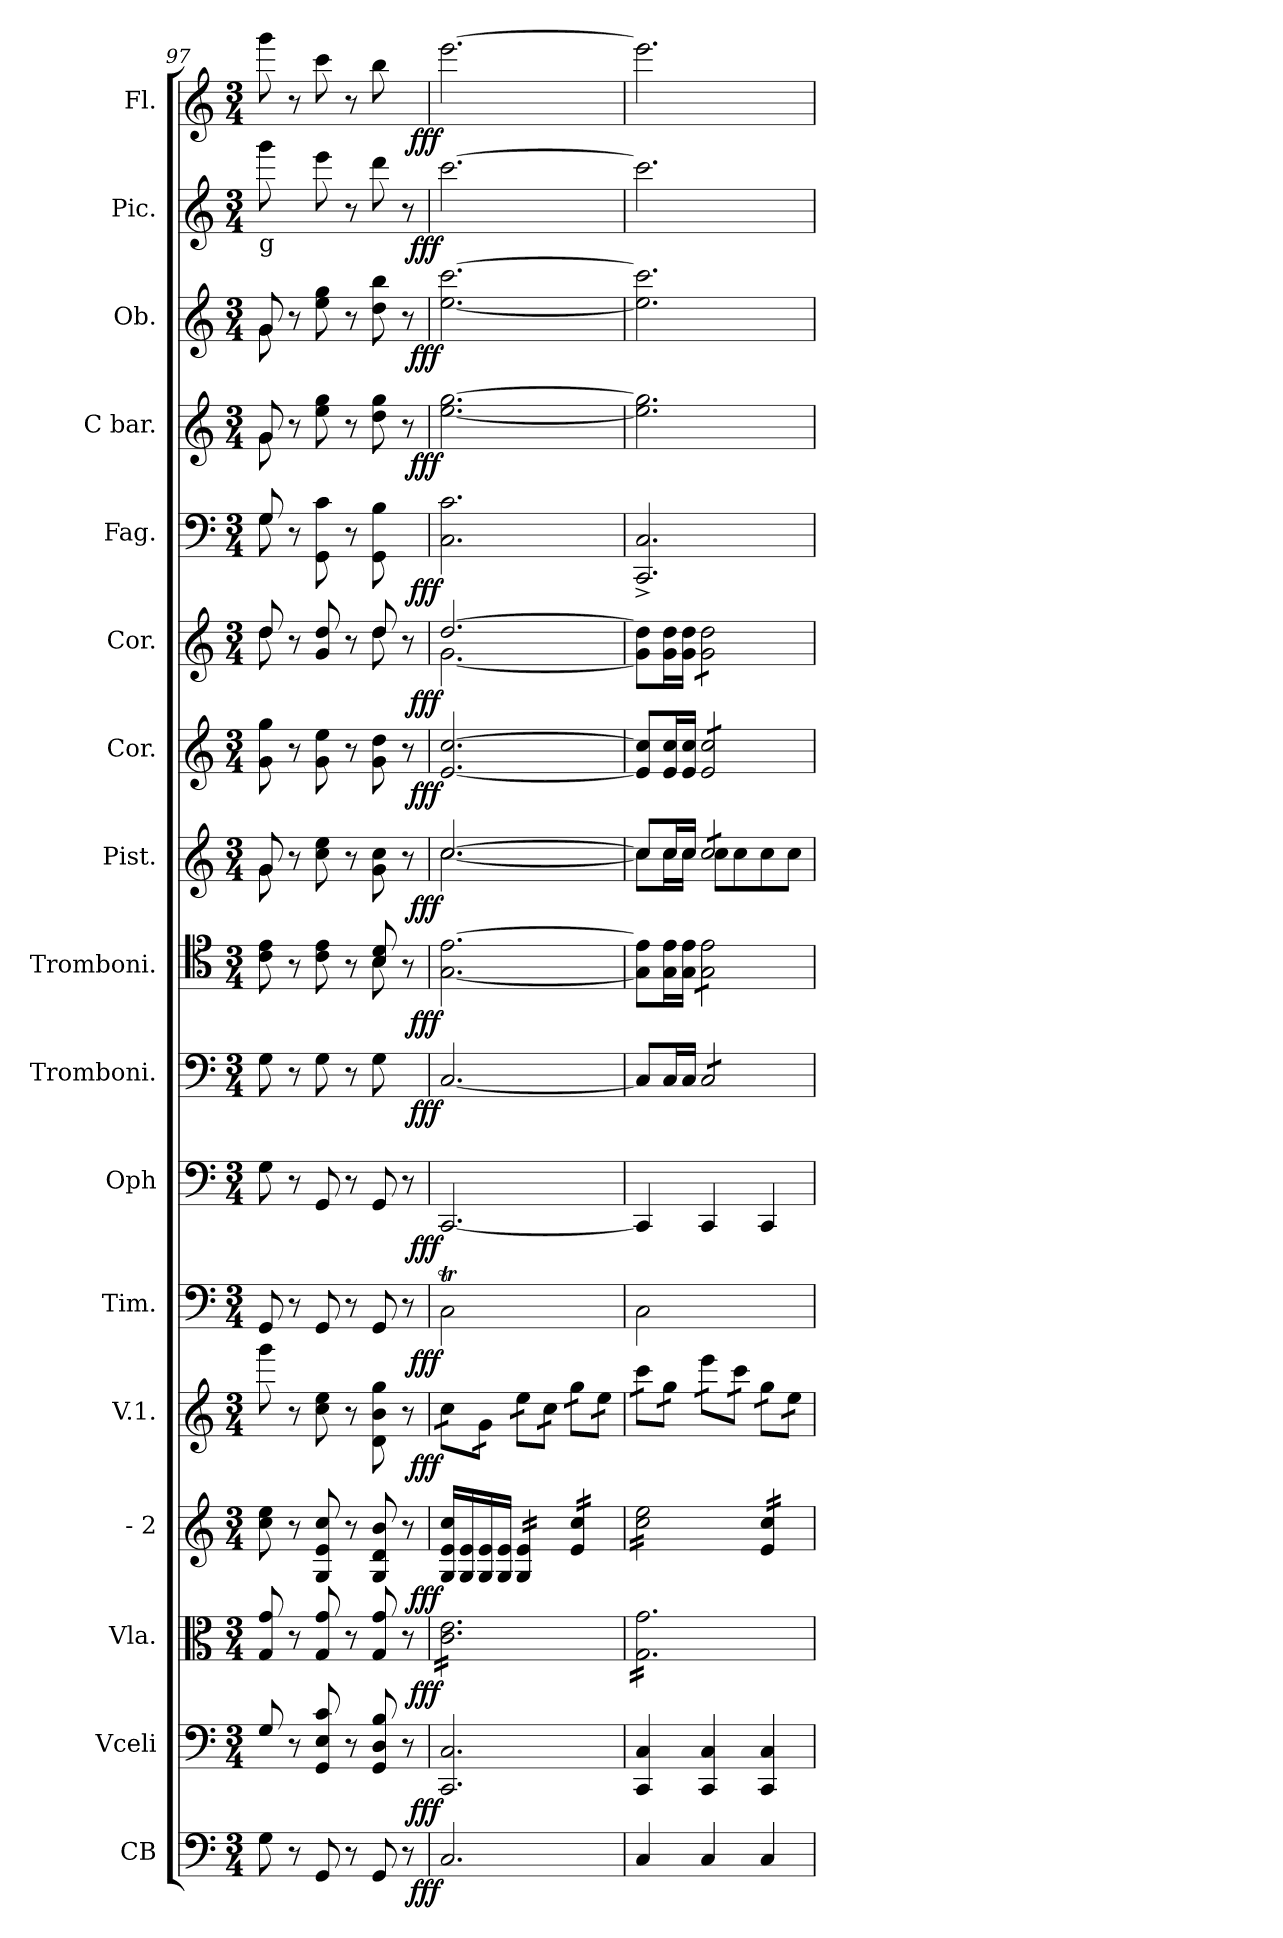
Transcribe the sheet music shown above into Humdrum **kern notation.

**kern	**dynam	**kern	**dynam	**kern	**dynam	**kern	**dynam	**kern	**dynam	**kern	**dynam	**kern	**dynam	**kern	**dynam	**kern	**dynam	**kern	**dynam	**kern	**dynam	**kern	**dynam	**kern	**dynam	**kern	**dynam	**kern	**dynam	**kern	**dynam	**kern	**dynam
*part17	*part17	*part16	*part16	*part15	*part15	*part14	*part14	*part13	*part13	*part12	*part12	*part11	*part11	*part10	*part10	*part9	*part9	*part8	*part8	*part7	*part7	*part6	*part6	*part5	*part5	*part4	*part4	*part3	*part3	*part2	*part2	*part1	*part1
*staff17	*staff17	*staff16	*staff16	*staff15	*staff15	*staff14	*staff14	*staff13	*staff13	*staff12	*staff12	*staff11	*staff11	*staff10	*staff10	*staff9	*staff9	*staff8	*staff8	*staff7	*staff7	*staff6	*staff6	*staff5	*staff5	*staff4	*staff4	*staff3	*staff3	*staff2	*staff2	*staff1	*staff1
*I"CB	*	*I"Vceli	*	*I"Vla.	*	*I"- 2	*	*I"V.1.	*	*I"Tim.	*	*I"Oph	*	*I"Tromboni.	*	*I"Tromboni.	*	*I"Pist.	*	*I"Cor.	*	*I"Cor.	*	*I"Fag.	*	*I"C bar.	*	*I"Ob.	*	*I"Pic.	*	*I"Fl.	*
*I'Cb	*	*	*	*I'Vla	*	*	*	*I'V	*	*I'Tim	*	*	*	*I'Trb	*	*I'Trb	*	*	*	*	*	*	*	*	*	*I'Bar	*	*I'Ob	*	*	*	*I'Fl	*
*clefF4	*	*clefF4	*	*clefC3	*	*clefG2	*	*clefG2	*	*clefF4	*	*clefF4	*	*clefF4	*	*clefC4	*	*clefG2	*	*clefG2	*	*clefG2	*	*clefF4	*	*clefG2	*	*clefG2	*	*clefG2	*	*clefG2	*
*	*	*	*	*	*	*	*	*	*	*	*	*	*	*	*	*	*	*	*	*	*	*ITrd4c7	*	*	*	*	*	*	*	*	*	*	*
*k[]	*	*k[]	*	*k[]	*	*k[]	*	*k[]	*	*k[]	*	*k[]	*	*k[]	*	*k[]	*	*k[]	*	*k[]	*	*k[b-]	*	*k[]	*	*k[]	*	*k[]	*	*k[]	*	*k[]	*
*M3/4	*	*M3/4	*	*M3/4	*	*M3/4	*	*M3/4	*	*M3/4	*	*M3/4	*	*M3/4	*	*M3/4	*	*M3/4	*	*M3/4	*	*M3/4	*	*M3/4	*	*M3/4	*	*M3/4	*	*M3/4	*	*M3/4	*
=97	=97	=97	=97	=97	=97	=97	=97	=97	=97	=97	=97	=97	=97	=97	=97	=97	=97	=97	=97	=97	=97	=97	=97	=97	=97	=97	=97	=97	=97	=97	=97	=97	=97
*	*	*	*	*	*	*	*	*	*	*	*	*	*	*	*	*^	*	*^	*	*	*	*^	*	*^	*	*^	*	*^	*	*	*	*	*
!	!	!	!	!	!	!	!	!	!	!	!	!	!	!	!	!	!	!	!	!	!	!	!	!	!	!	!	!	!	!	!	!	!	!	!	!LO:TX:b:t=g	!	!	!
8G\	.	8G/	.	8G/ 8g/	.	8cc\ 8ee\	.	8ggg\	.	8GG/	.	8G\	.	8G\	.	8c\ 8e\	2ryy	.	8g/	8g\	.	8g\ 8gg\	.	8g/	8g\	.	8G/	8G\	.	8g/	8g\	.	8g/	8g\	.	8ggg\	.	8ggg\	.
8r	.	8r	.	8r	.	8r	.	8r	.	8r	.	8r	.	8r	.	8r	.	.	8r	8ryy	.	8r	.	8r	8ryy	.	8r	8ryy	.	8r	8ryy	.	8r	8ryy	.	8ryy	.	8r	.
8GG/	.	8GG/ 8E/ 8c/	.	8G/ 8g/	.	8G/ 8e/ 8cc/	.	8cc\ 8ee\	.	8GG/	.	8GG/	.	8G\	.	8c\ 8e\	.	.	8cc\ 8ee\	2ryy	.	8g\ 8ee\	.	8c/ 8g/	4ryy	.	8GG\ 8c\	2ryy	.	8ee\ 8gg\	4ryy	.	8ee\ 8gg\	2ryy	.	8eee\	.	8ccc\	.
8r	.	8r	.	8r	.	8r	.	8r	.	8r	.	8r	.	8r	.	8r	.	.	8r	.	.	8r	.	8r	.	.	8r	.	.	8r	.	.	8r	.	.	8r	.	8r	.
8GG/	.	8GG/ 8D/ 8B/	.	8G/ 8g/	.	8G/ 8d/ 8b/	.	8d\ 8b\ 8gg\	.	8GG/	.	8GG/	.	8G\	.	8B/ 8d/	8B\	.	8g\ 8cc\	.	.	8g\ 8dd\	.	8g/	8g\	.	8GG\ 8B\	.	.	8dd\ 8gg\	4ryy	.	8dd\ 8bb\	.	.	8ddd\	.	8bb\	.
8r	.	8r	.	8r	.	8r	.	8r	.	8r	.	8r	.	8ryy	.	8r	8ryy	.	8r	.	.	8r	.	8r	8ryy	.	8ryy	.	.	8r	.	.	8r	.	.	8r	.	8ryy	.
*	*	*	*	*	*	*	*	*	*	*	*	*	*	*	*	*	*	*	*	*	*	*	*	*	*	*	*v	*v	*	*	*	*	*v	*v	*	*	*	*	*
*	*	*	*	*	*	*	*	*	*	*	*	*	*	*	*	*	*	*	*	*	*	*	*	*	*	*	*	*	*v	*v	*	*	*	*	*	*	*
=98	=98	=98	=98	=98	=98	=98	=98	=98	=98	=98	=98	=98	=98	=98	=98	=98	=98	=98	=98	=98	=98	=98	=98	=98	=98	=98	=98	=98	=98	=98	=98	=98	=98	=98	=98	=98
!	!LO:DY:rj	!	!LO:DY:rj	!	!LO:DY:rj	!	!LO:DY:rj	!	!LO:DY:rj	!LO:N:vis=2	!LO:DY:rj	!	!LO:DY:rj	!	!LO:DY:rj	!	!	!LO:DY:rj	!	!	!LO:DY:rj	!	!LO:DY:rj	!	!	!LO:DY:rj	!	!LO:DY:rj	!	!LO:DY:rj	!	!LO:DY:rj	!	!LO:DY:rj	!	!LO:DY:rj
*	*	*	*	*	*	*	*	*	*	*	*	*	*	*	*	*v	*v	*	*	*	*	*	*	*	*	*	*	*	*	*	*	*	*	*	*	*
*	*	*	*	*tremolo	*	*	*	*	*	*	*	*	*	*	*	*	*	*	*	*	*	*	*	*	*	*	*	*	*	*	*	*	*	*	*
*	*	*	*	*	*	*	*	*tremolo	*	*	*	*	*	*	*	*	*	*	*	*	*	*	*	*	*	*	*	*	*	*	*	*	*	*	*
2.C/	fff	2.CC/ 2.C/	fff	16c\ 16e\LL	fff	16G/ 16e/ 16cc/LL	fff	16cc\LL	fff	2.CT\	fff	[2.CC/	fff	[2.C/	fff	[2.G\ [2.e\	fff	[2.cc/	[2.cc\	fff	[2.e/ [2.cc/	fff	[2.g/	[2.c\	fff	2.C\ 2.c\	fff	[2.ee\ [2.gg\	fff	[2.ee\ [2.ccc\	fff	[2.ccc\	fff	[2.eee\	fff
.	.	.	.	16c\ 16e\	.	16G/ 16e/	.	16cc\	.	.	.	.	.	.	.	.	.	.	.	.	.	.	.	.	.	.	.	.	.	.	.	.	.	.	.
.	.	.	.	16c\ 16e\	.	16G/ 16e/	.	16g\	.	.	.	.	.	.	.	.	.	.	.	.	.	.	.	.	.	.	.	.	.	.	.	.	.	.	.
.	.	.	.	16c\ 16e\	.	16G/ 16e/JJ	.	16g\JJ	.	.	.	.	.	.	.	.	.	.	.	.	.	.	.	.	.	.	.	.	.	.	.	.	.	.	.
*	*	*	*	*	*	*tremolo	*	*	*	*	*	*	*	*	*	*	*	*	*	*	*	*	*	*	*	*	*	*	*	*	*	*	*	*	*
.	.	.	.	16c\ 16e\	.	16G/ 16e/LL	.	16ee\LL	.	.	.	.	.	.	.	.	.	.	.	.	.	.	.	.	.	.	.	.	.	.	.	.	.	.	.
.	.	.	.	16c\ 16e\	.	16G/ 16e/	.	16ee\	.	.	.	.	.	.	.	.	.	.	.	.	.	.	.	.	.	.	.	.	.	.	.	.	.	.	.
.	.	.	.	16c\ 16e\	.	16G/ 16e/	.	16cc\	.	.	.	.	.	.	.	.	.	.	.	.	.	.	.	.	.	.	.	.	.	.	.	.	.	.	.
.	.	.	.	16c\ 16e\	.	16G/ 16e/JJ	.	16cc\JJ	.	.	.	.	.	.	.	.	.	.	.	.	.	.	.	.	.	.	.	.	.	.	.	.	.	.	.
.	.	.	.	16c\ 16e\	.	16e/ 16cc/LL	.	16gg\LL	.	.	.	.	.	.	.	.	.	.	.	.	.	.	.	.	.	.	.	.	.	.	.	.	.	.	.
.	.	.	.	16c\ 16e\	.	16e/ 16cc/	.	16gg\	.	.	.	.	.	.	.	.	.	.	.	.	.	.	.	.	.	.	.	.	.	.	.	.	.	.	.
.	.	.	.	16c\ 16e\	.	16e/ 16cc/	.	16ee\	.	.	.	.	.	.	.	.	.	.	.	.	.	.	.	.	.	.	.	.	.	.	.	.	.	.	.
.	.	.	.	16c\ 16e\JJ	.	16e/ 16cc/JJ	.	16ee\JJ	.	.	.	.	.	.	.	.	.	.	.	.	.	.	.	.	.	.	.	.	.	.	.	.	.	.	.
*	*	*	*	*	*	*	*	*	*	*	*	*	*	*	*	*	*	*	*	*	*	*	*v	*v	*	*	*	*	*	*	*	*	*	*	*
=99	=99	=99	=99	=99	=99	=99	=99	=99	=99	=99	=99	=99	=99	=99	=99	=99	=99	=99	=99	=99	=99	=99	=99	=99	=99	=99	=99	=99	=99	=99	=99	=99	=99	=99
!	!	!	!	!	!	!	!	!	!	!LO:N:vis=2	!	!	!	!	!	!	!	!	!	!	!	!	!	!	!	!	!	!	!	!	!	!	!	!
4C/	.	4CC/ 4C/	.	16G\ 16g\LL	.	16cc\ 16ee\LL	.	16ccc\LL	.	2.CTTT\	.	4CC/]	.	8C/L]	.	8G]\ 8e]\L	.	8cc/L]	8cc\L]	.	8e]/ 8cc]/L	.	8c]\ 8g]\L	.	2.CC^>/ 2.C^>/	.	2.ee]\ 2.gg]\	.	2.ee]\ 2.ccc]\	.	2.ccc\]	.	2.eee\]	.
.	.	.	.	16G\ 16g\	.	16cc\ 16ee\	.	16ccc\	.	.	.	.	.	.	.	.	.	.	.	.	.	.	.	.	.	.	.	.	.	.	.	.	.	.
.	.	.	.	16G\ 16g\	.	16cc\ 16ee\	.	16gg\	.	.	.	.	.	16C/L	.	16G\ 16e\L	.	16cc/L	16cc\L	.	16e/ 16cc/L	.	16c\ 16g\L	.	.	.	.	.	.	.	.	.	.	.
.	.	.	.	16G\ 16g\	.	16cc\ 16ee\	.	16gg\JJ	.	.	.	.	.	16C/JJ	.	16G\ 16e\JJ	.	16cc/JJ	16cc\JJ	.	16e/ 16cc/JJ	.	16c\ 16g\JJ	.	.	.	.	.	.	.	.	.	.	.
*	*	*	*	*	*	*	*	*	*	*	*	*	*	*tremolo	*	*	*	*	*	*	*	*	*	*	*	*	*	*	*	*	*	*	*	*
*	*	*	*	*	*	*	*	*	*	*	*	*	*	*	*	*tremolo	*	*	*	*	*	*	*	*	*	*	*	*	*	*	*	*	*	*
*	*	*	*	*	*	*	*	*	*	*	*	*	*	*	*	*	*	*tremolo	*	*	*	*	*	*	*	*	*	*	*	*	*	*	*	*
*	*	*	*	*	*	*	*	*	*	*	*	*	*	*	*	*	*	*	*	*	*tremolo	*	*	*	*	*	*	*	*	*	*	*	*	*
*	*	*	*	*	*	*	*	*	*	*	*	*	*	*	*	*	*	*	*	*	*	*	*tremolo	*	*	*	*	*	*	*	*	*	*	*
4C/	.	4CC/ 4C/	.	16G\ 16g\	.	16cc\ 16ee\	.	16eee\LL	.	.	.	4CC/	.	8C/L	.	8G\ 8e\L	.	8cc/L	8cc\L	.	8e/ 8cc/L	.	8c\ 8g\L	.	.	.	.	.	.	.	.	.	.	.
.	.	.	.	16G\ 16g\	.	16cc\ 16ee\	.	16eee\	.	.	.	.	.	.	.	.	.	.	.	.	.	.	.	.	.	.	.	.	.	.	.	.	.	.
.	.	.	.	16G\ 16g\	.	16cc\ 16ee\	.	16ccc\	.	.	.	.	.	8C/	.	8G\ 8e\	.	8cc/	8cc\	.	8e/ 8cc/	.	8c\ 8g\	.	.	.	.	.	.	.	.	.	.	.
.	.	.	.	16G\ 16g\	.	16cc\ 16ee\JJ	.	16ccc\JJ	.	.	.	.	.	.	.	.	.	.	.	.	.	.	.	.	.	.	.	.	.	.	.	.	.	.
4C/	.	4CC/ 4C/	.	16G\ 16g\	.	16e/ 16cc/LL	.	16gg\LL	.	.	.	4CC/	.	8C/	.	8G\ 8e\	.	8cc/	8cc\	.	8e/ 8cc/	.	8c\ 8g\	.	.	.	.	.	.	.	.	.	.	.
.	.	.	.	16G\ 16g\	.	16e/ 16cc/	.	16gg\	.	.	.	.	.	.	.	.	.	.	.	.	.	.	.	.	.	.	.	.	.	.	.	.	.	.
.	.	.	.	16G\ 16g\	.	16e/ 16cc/	.	16ee\	.	.	.	.	.	8C/J	.	8G\ 8e\J	.	8cc/J	8cc\J	.	8e/ 8cc/J	.	8c\ 8g\J	.	.	.	.	.	.	.	.	.	.	.
*	*	*	*	*	*	*	*	*	*	*	*	*	*	*	*	*	*	*	*	*	*	*	*Xtremolo	*	*	*	*	*	*	*	*	*	*	*
*	*	*	*	*	*	*	*	*	*	*	*	*	*	*	*	*	*	*	*	*	*Xtremolo	*	*	*	*	*	*	*	*	*	*	*	*	*
*	*	*	*	*	*	*	*	*	*	*	*	*	*	*	*	*	*	*Xtremolo	*	*	*	*	*	*	*	*	*	*	*	*	*	*	*	*
*	*	*	*	*	*	*	*	*	*	*	*	*	*	*	*	*Xtremolo	*	*	*	*	*	*	*	*	*	*	*	*	*	*	*	*	*	*
*	*	*	*	*	*	*	*	*	*	*	*	*	*	*Xtremolo	*	*	*	*	*	*	*	*	*	*	*	*	*	*	*	*	*	*	*	*
.	.	.	.	16G\ 16g\JJ	.	16e/ 16cc/JJ	.	16ee\JJ	.	.	.	.	.	.	.	.	.	.	.	.	.	.	.	.	.	.	.	.	.	.	.	.	.	.
*	*	*	*	*	*	*	*	*Xtremolo	*	*	*	*	*	*	*	*	*	*	*	*	*	*	*	*	*	*	*	*	*	*	*	*	*	*
*	*	*	*	*	*	*Xtremolo	*	*	*	*	*	*	*	*	*	*	*	*	*	*	*	*	*	*	*	*	*	*	*	*	*	*	*	*
*	*	*	*	*Xtremolo	*	*	*	*	*	*	*	*	*	*	*	*	*	*	*	*	*	*	*	*	*	*	*	*	*	*	*	*	*	*
*	*	*	*	*	*	*	*	*	*	*	*	*	*	*	*	*	*	*v	*v	*	*	*	*	*	*	*	*	*	*	*	*	*	*	*
=	=	=	=	=	=	=	=	=	=	=	=	=	=	=	=	=	=	=	=	=	=	=	=	=	=	=	=	=	=	=	=	=	=
*-	*-	*-	*-	*-	*-	*-	*-	*-	*-	*-	*-	*-	*-	*-	*-	*-	*-	*-	*-	*-	*-	*-	*-	*-	*-	*-	*-	*-	*-	*-	*-	*-	*-
